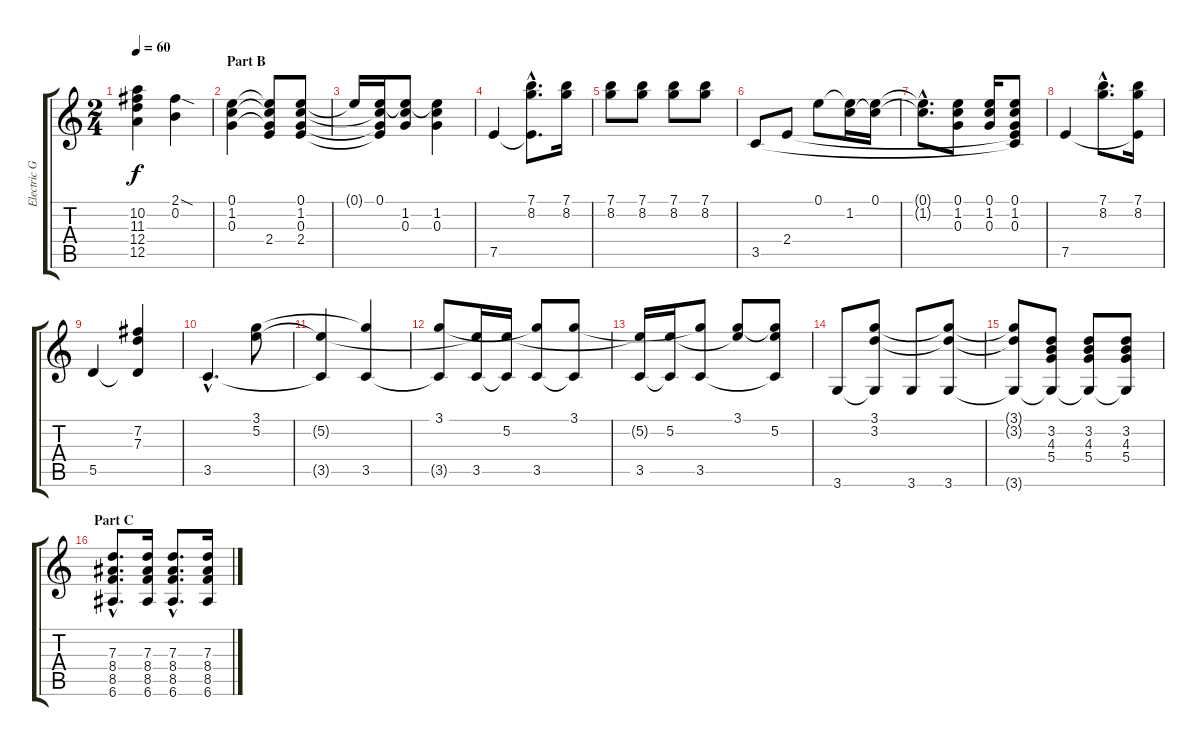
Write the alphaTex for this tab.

\track ("Electric Guitar (2)" "Electric G") {instrument electricguitarjazz}
\staff {score tabs}
\tuning (E4 B3 G3 D3 A2 E2) {hide}
\ts (2 4)
\tempo 60
\clef g2
\ks c
(10.2{t} 11.3{t} 12.4{t} 12.5{t}).4{dy f} (2.1{sod} 0.2).4 |
\section ("" "Part B")
(0.1 1.2 0.3).4 (0.1{t} 1.2{t} 0.3{t} 2.4).8 (0.1 1.2 0.3 2.4).8 |
0.1{t}.16 (0.1 1.2{t} 0.3{t} 2.4{t}).16 (0.1{t} 1.2 0.3).8 (0.1{t} 1.2 0.3).4 |
7.5.4 (7.1{hac} 8.2{hac} 7.5{hac t}).8{d} (7.1 8.2).16 |
(7.1 8.2).8 (7.1 8.2).8 (7.1 8.2).8 (7.1 8.2).8 |
3.5.8 2.4.8 0.1.8 (0.1{t} 1.2).16 (0.1 1.2{t}).16 |
(0.1{hac t} 1.2{hac t}).8{d} (0.1 1.2 0.3).8 (0.1 1.2 0.3).16 (0.1 1.2 0.3 2.4{t} 3.5{t}).8 |
7.5.4 (7.1{hac} 8.2{hac}).8{d} (7.1 8.2 7.5{t}).16 |
5.5.4 (7.2 7.3 5.5{t}).4 |
3.5{hac}.4{d} (3.1 5.2).8 |
(5.2{t} 3.5{t}).4 (3.1{t} 3.5).4 |
(3.1 3.5{t}).8 (5.2{t} 3.5).16 (5.2 3.5{t}).16 (3.1{t} 3.5).8 (3.1 3.5{t}).8 |
(5.2{t} 3.5).16 (5.2 3.5{t}).16 (3.1{t} 3.5).8 (3.1 5.2{t}).8 (3.1{t} 5.2 3.5{t}).8 |
3.6.8 (3.1 3.2 3.6{t}).8 3.6.8 (3.1{t} 3.2{t} 3.6).8 |
(3.1{t} 3.2{t} 3.6{t}).8 (3.2 4.3 5.4 3.6{t}).8 (3.2 4.3 5.4 3.6{t}).8 (3.2 4.3 5.4 3.6{t}).8 |
\section ("" "Part C")
(7.3{hac} 8.4{hac} 8.5{hac} 6.6{hac}).8{d} (7.3 8.4 8.5 6.6).16 (7.3{hac} 8.4{hac} 8.5{hac} 6.6{hac}).8{d} (7.3 8.4 8.5 6.6).16
